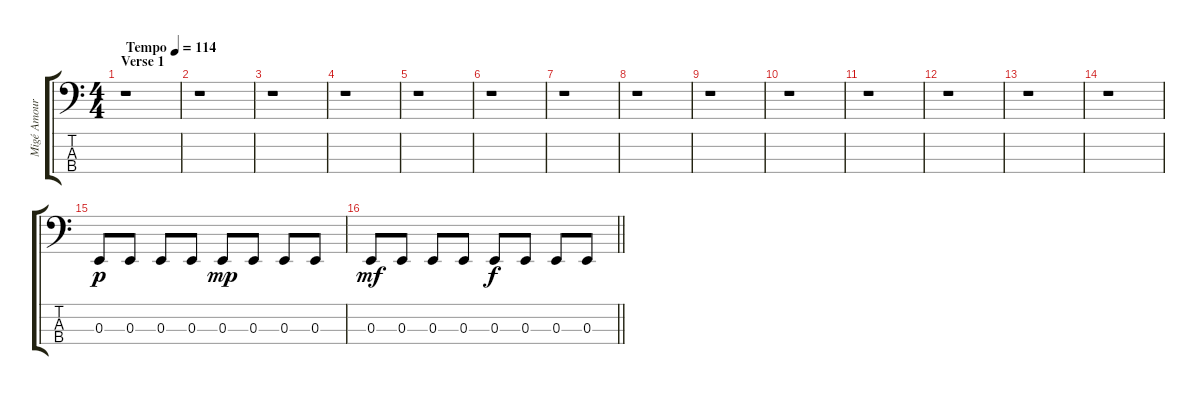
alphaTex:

\track ("Migé Amour (Bass)" "Migé Amour") {instrument electricbassfinger}
\staff {score tabs}
\tuning (D2 A1 E1 B0) {hide}
\ts (4 4)
\section ("" "Verse 1")
\tempo (114 "Tempo")
\clef f4
\ks c
r.1{dy p instrument electricbassfinger} |
r.1 |
r.1 |
r.1 |
r.1 |
r.1 |
r.1 |
r.1 |
r.1 |
r.1 |
r.1 |
r.1 |
r.1 |
r.1 |
0.3.8 0.3.8 0.3.8 0.3.8 0.3.8{dy mp} 0.3.8 0.3.8 0.3.8 |
\barLineRight lightlight
0.3.8{dy mf} 0.3.8 0.3.8 0.3.8 0.3.8{dy f} 0.3.8 0.3.8 0.3.8
